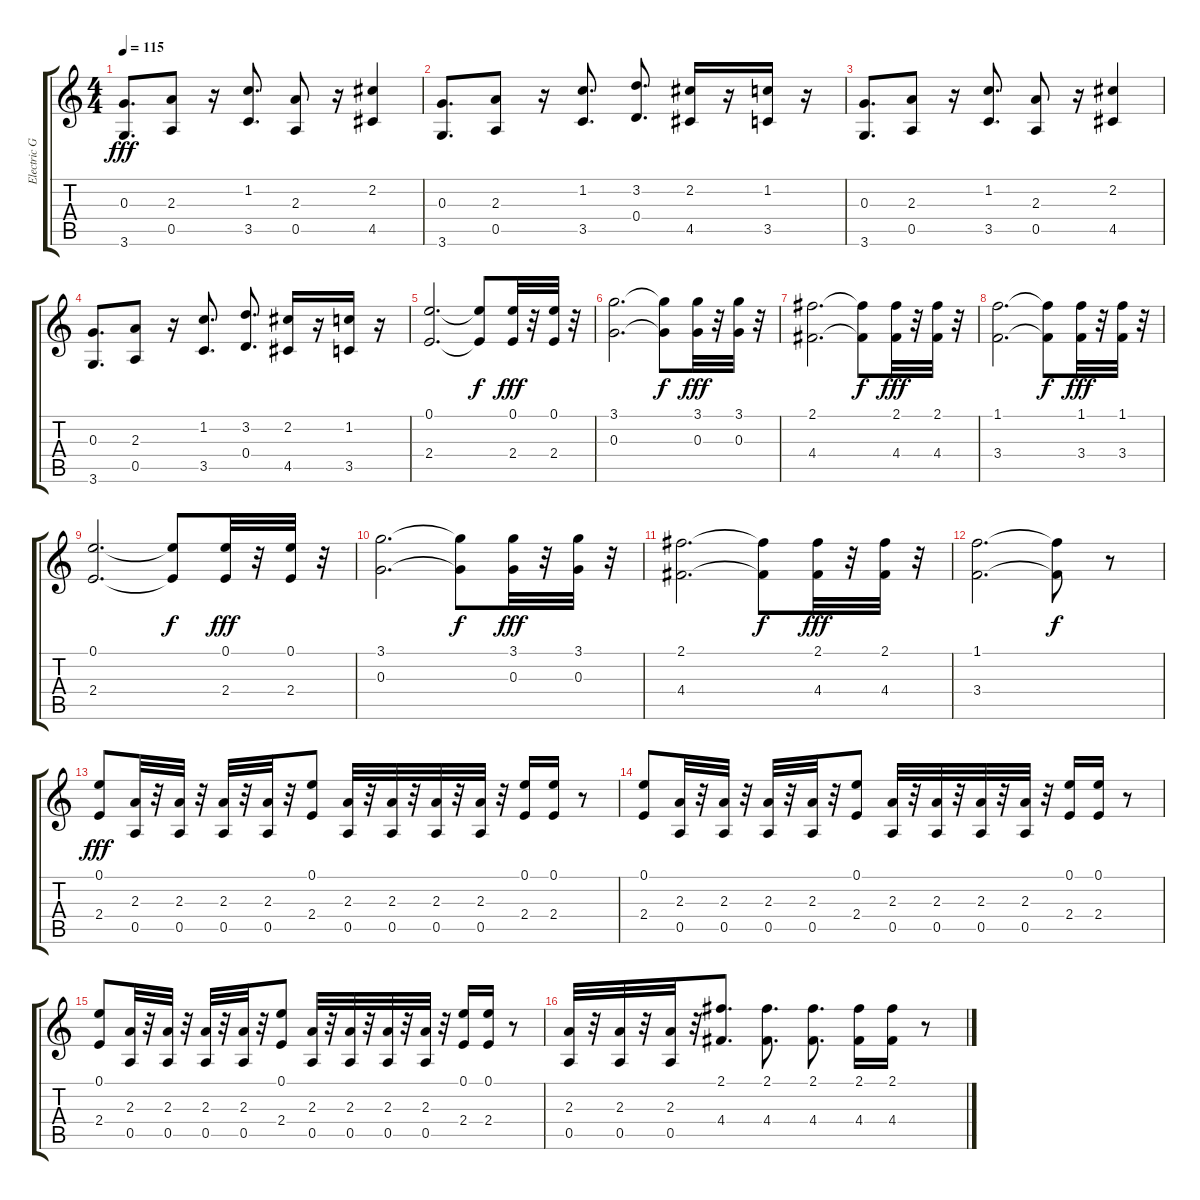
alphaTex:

\track ("Electric Guitar" "Electric G") {instrument electricguitarclean}
\staff {score tabs}
\tuning (E4 B3 G3 D3 A2 E2) {hide}
\ts (4 4)
\tempo 115
\clef g2
\ks c
(0.3 3.6).8{d dy fff} (2.3 0.5).8 r.16 (1.2 3.5).8{d} (2.3 0.5).8 r.16 (2.2 4.5).4 |
(0.3 3.6).8{d} (2.3 0.5).8 r.16 (1.2 3.5).8{d} (3.2 0.4).8{d} (2.2 4.5).16 r.16 (1.2 3.5).16 r.16 |
(0.3 3.6).8{d} (2.3 0.5).8 r.16 (1.2 3.5).8{d} (2.3 0.5).8 r.16 (2.2 4.5).4 |
(0.3 3.6).8{d} (2.3 0.5).8 r.16 (1.2 3.5).8{d} (3.2 0.4).8{d} (2.2 4.5).16 r.16 (1.2 3.5).16 r.16 |
(0.1 2.4).2{d} (0.1{t} 2.4{t}).8{dy f} (0.1 2.4).32{dy fff} r.32 (0.1 2.4).32 r.32 |
(3.1 0.3).2{d} (3.1{t} 0.3{t}).8{dy f} (3.1 0.3).32{dy fff} r.32 (3.1 0.3).32 r.32 |
(2.1 4.4).2{d} (2.1{t} 4.4{t}).8{dy f} (2.1 4.4).32{dy fff} r.32 (2.1 4.4).32 r.32 |
(1.1 3.4).2{d} (1.1{t} 3.4{t}).8{dy f} (1.1 3.4).32{dy fff} r.32 (1.1 3.4).32 r.32 |
(0.1 2.4).2{d} (0.1{t} 2.4{t}).8{dy f} (0.1 2.4).32{dy fff} r.32 (0.1 2.4).32 r.32 |
(3.1 0.3).2{d} (3.1{t} 0.3{t}).8{dy f} (3.1 0.3).32{dy fff} r.32 (3.1 0.3).32 r.32 |
(2.1 4.4).2{d} (2.1{t} 4.4{t}).8{dy f} (2.1 4.4).32{dy fff} r.32 (2.1 4.4).32 r.32 |
(1.1 3.4).2{d} (1.1{t} 3.4{t}).8{dy f} r.8 |
(0.1 2.4).8{dy fff} (2.3 0.5).32 r.32 (2.3 0.5).32 r.32 (2.3 0.5).32 r.32 (2.3 0.5).32 r.32 (0.1 2.4).8 (2.3 0.5).32 r.32 (2.3 0.5).32 r.32 (2.3 0.5).32 r.32 (2.3 0.5).32 r.32 (0.1 2.4).16 (0.1 2.4).16 r.8 |
(0.1 2.4).8 (2.3 0.5).32 r.32 (2.3 0.5).32 r.32 (2.3 0.5).32 r.32 (2.3 0.5).32 r.32 (0.1 2.4).8 (2.3 0.5).32 r.32 (2.3 0.5).32 r.32 (2.3 0.5).32 r.32 (2.3 0.5).32 r.32 (0.1 2.4).16 (0.1 2.4).16 r.8 |
(0.1 2.4).8 (2.3 0.5).32 r.32 (2.3 0.5).32 r.32 (2.3 0.5).32 r.32 (2.3 0.5).32 r.32 (0.1 2.4).8 (2.3 0.5).32 r.32 (2.3 0.5).32 r.32 (2.3 0.5).32 r.32 (2.3 0.5).32 r.32 (0.1 2.4).16 (0.1 2.4).16 r.8 |
(2.3 0.5).32 r.32 (2.3 0.5).32 r.32 (2.3 0.5).32 r.32 (2.1 4.4).8{d} (2.1 4.4).8{d} (2.1 4.4).8{d} (2.1 4.4).16 (2.1 4.4).16 r.8
